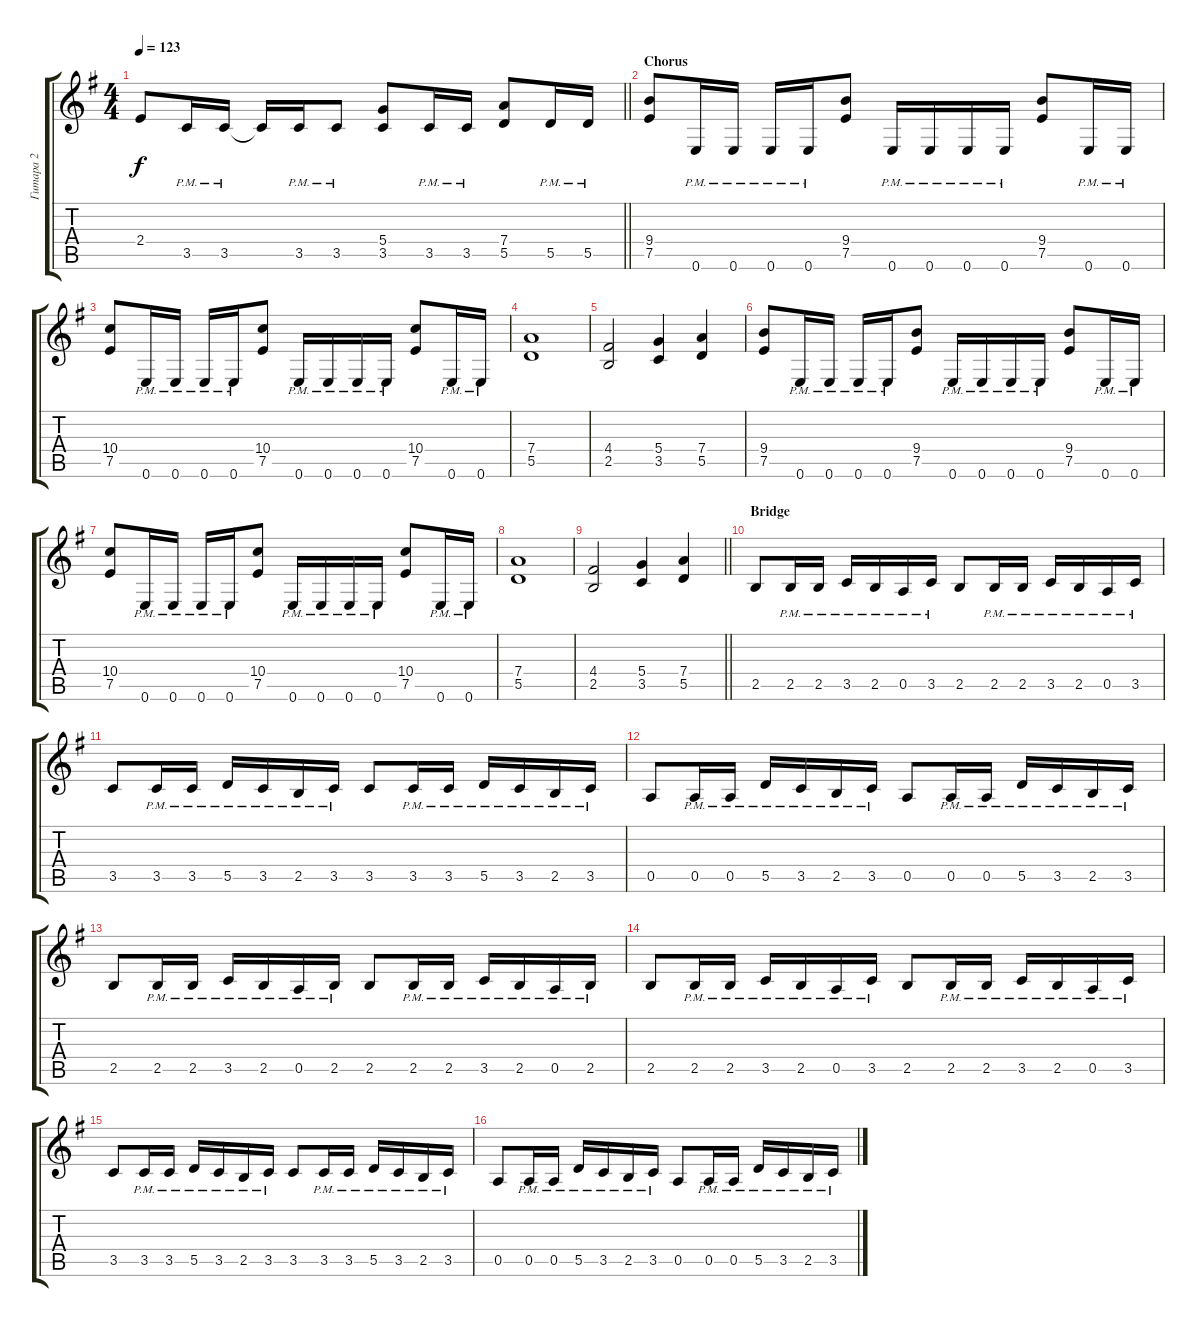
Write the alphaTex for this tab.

\track ("Гитара 2" "Гитара 2") {instrument distortionguitar}
\staff {score tabs}
\tuning (E4 B3 G3 D3 A2 E2) {hide}
\ts (4 4)
\tempo 123
\clef g2
\barLineRight lightlight
\ks eminor
2.4.8{dy f} 3.5{pm}.16 3.5{pm}.16 3.5{t}.16 3.5{pm}.16 3.5{pm}.8 (5.4 3.5).8 3.5{pm}.16 3.5{pm}.16 (7.4 5.5).8 5.5{pm}.16 5.5{pm}.16 |
\section ("" "Chorus")
(9.4 7.5).8 0.6{pm}.16 0.6{pm}.16 0.6{pm}.16 0.6{pm}.16 (9.4 7.5).8 0.6{pm}.16 0.6{pm}.16 0.6{pm}.16 0.6{pm}.16 (9.4 7.5).8 0.6{pm}.16 0.6{pm}.16 |
(10.4 7.5).8 0.6{pm}.16 0.6{pm}.16 0.6{pm}.16 0.6{pm}.16 (10.4 7.5).8 0.6{pm}.16 0.6{pm}.16 0.6{pm}.16 0.6{pm}.16 (10.4 7.5).8 0.6{pm}.16 0.6{pm}.16 |
(7.4 5.5).1 |
(4.4 2.5).2 (5.4 3.5).4 (7.4 5.5).4 |
(9.4 7.5).8 0.6{pm}.16 0.6{pm}.16 0.6{pm}.16 0.6{pm}.16 (9.4 7.5).8 0.6{pm}.16 0.6{pm}.16 0.6{pm}.16 0.6{pm}.16 (9.4 7.5).8 0.6{pm}.16 0.6{pm}.16 |
(10.4 7.5).8 0.6{pm}.16 0.6{pm}.16 0.6{pm}.16 0.6{pm}.16 (10.4 7.5).8 0.6{pm}.16 0.6{pm}.16 0.6{pm}.16 0.6{pm}.16 (10.4 7.5).8 0.6{pm}.16 0.6{pm}.16 |
(7.4 5.5).1 |
\barLineRight lightlight
(4.4 2.5).2 (5.4 3.5).4 (7.4 5.5).4 |
\section ("" "Bridge")
2.5.8 2.5{pm}.16 2.5{pm}.16 3.5{pm}.16 2.5{pm}.16 0.5{pm}.16 3.5{pm}.16 2.5.8 2.5{pm}.16 2.5{pm}.16 3.5{pm}.16 2.5{pm}.16 0.5{pm}.16 3.5{pm}.16 |
3.5.8 3.5{pm}.16 3.5{pm}.16 5.5{pm}.16 3.5{pm}.16 2.5{pm}.16 3.5{pm}.16 3.5.8 3.5{pm}.16 3.5{pm}.16 5.5{pm}.16 3.5{pm}.16 2.5{pm}.16 3.5{pm}.16 |
0.5.8 0.5{pm}.16 0.5{pm}.16 5.5{pm}.16 3.5{pm}.16 2.5{pm}.16 3.5{pm}.16 0.5.8 0.5{pm}.16 0.5{pm}.16 5.5{pm}.16 3.5{pm}.16 2.5{pm}.16 3.5{pm}.16 |
2.5.8 2.5{pm}.16 2.5{pm}.16 3.5{pm}.16 2.5{pm}.16 0.5{pm}.16 2.5{pm}.16 2.5.8 2.5{pm}.16 2.5{pm}.16 3.5{pm}.16 2.5{pm}.16 0.5{pm}.16 2.5{pm}.16 |
2.5.8 2.5{pm}.16 2.5{pm}.16 3.5{pm}.16 2.5{pm}.16 0.5{pm}.16 3.5{pm}.16 2.5.8 2.5{pm}.16 2.5{pm}.16 3.5{pm}.16 2.5{pm}.16 0.5{pm}.16 3.5{pm}.16 |
3.5.8 3.5{pm}.16 3.5{pm}.16 5.5{pm}.16 3.5{pm}.16 2.5{pm}.16 3.5{pm}.16 3.5.8 3.5{pm}.16 3.5{pm}.16 5.5{pm}.16 3.5{pm}.16 2.5{pm}.16 3.5{pm}.16 |
0.5.8 0.5{pm}.16 0.5{pm}.16 5.5{pm}.16 3.5{pm}.16 2.5{pm}.16 3.5{pm}.16 0.5.8 0.5{pm}.16 0.5{pm}.16 5.5{pm}.16 3.5{pm}.16 2.5{pm}.16 3.5{pm}.16
